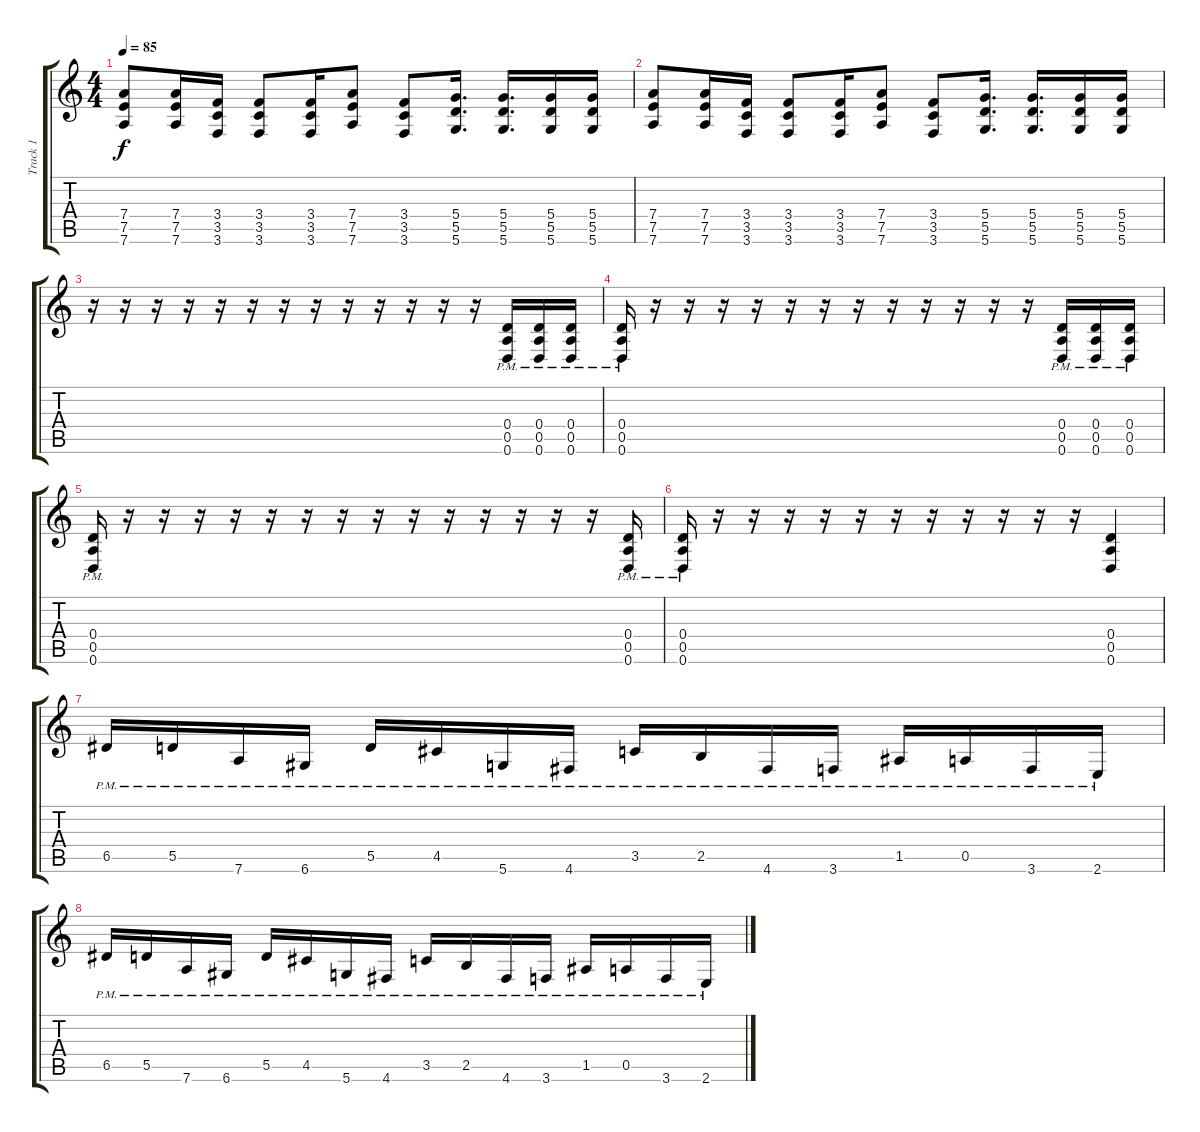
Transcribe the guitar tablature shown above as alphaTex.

\track ("Track 1" "Track 1") {instrument overdrivenguitar}
\staff {score tabs}
\tuning (E4 B3 G3 D3 A2 D2) {hide}
\ts (4 4)
\tempo 85
\clef g2
\ks c
(7.4 7.5 7.6).8{dy f} (7.4 7.5 7.6).16 (3.4 3.5 3.6).16 (3.4 3.5 3.6).8 (3.4 3.5 3.6).16 (7.4 7.5 7.6).8 (3.4 3.5 3.6).8 (5.4 5.5 5.6).16{d} (5.4 5.5 5.6).16{d} (5.4 5.5 5.6).16 (5.4 5.5 5.6).16 |
(7.4 7.5 7.6).8 (7.4 7.5 7.6).16 (3.4 3.5 3.6).16 (3.4 3.5 3.6).8 (3.4 3.5 3.6).16 (7.4 7.5 7.6).8 (3.4 3.5 3.6).8 (5.4 5.5 5.6).16{d} (5.4 5.5 5.6).16{d} (5.4 5.5 5.6).16 (5.4 5.5 5.6).16 |
r.16 r.16 r.16 r.16 r.16 r.16 r.16 r.16 r.16 r.16 r.16 r.16 r.16 (0.4{pm} 0.5{pm} 0.6{pm}).16 (0.4{pm} 0.5{pm} 0.6{pm}).16 (0.4{pm} 0.5{pm} 0.6{pm}).16 |
(0.4{pm} 0.5{pm} 0.6{pm}).16 r.16 r.16 r.16 r.16 r.16 r.16 r.16 r.16 r.16 r.16 r.16 r.16 (0.4{pm} 0.5{pm} 0.6{pm}).16 (0.4{pm} 0.5{pm} 0.6{pm}).16 (0.4{pm} 0.5{pm} 0.6{pm}).16 |
(0.4{pm} 0.5{pm} 0.6{pm}).16 r.16 r.16 r.16 r.16 r.16 r.16 r.16 r.16 r.16 r.16 r.16 r.16 r.16 r.16 (0.4{pm} 0.5{pm} 0.6{pm}).16 |
(0.4{pm} 0.5{pm} 0.6{pm}).16 r.16 r.16 r.16 r.16 r.16 r.16 r.16 r.16 r.16 r.16 r.16 (0.4 0.5 0.6).4 |
6.5{pm}.16 5.5{pm}.16 7.6{pm}.16 6.6{pm}.16 5.5{pm}.16 4.5{pm}.16 5.6{pm}.16 4.6{pm}.16 3.5{pm}.16 2.5{pm}.16 4.6{pm}.16 3.6{pm}.16 1.5{pm}.16 0.5{pm}.16 3.6{pm}.16 2.6{pm}.16 |
6.5{pm}.16 5.5{pm}.16 7.6{pm}.16 6.6{pm}.16 5.5{pm}.16 4.5{pm}.16 5.6{pm}.16 4.6{pm}.16 3.5{pm}.16 2.5{pm}.16 4.6{pm}.16 3.6{pm}.16 1.5{pm}.16 0.5{pm}.16 3.6{pm}.16 2.6{pm}.16
